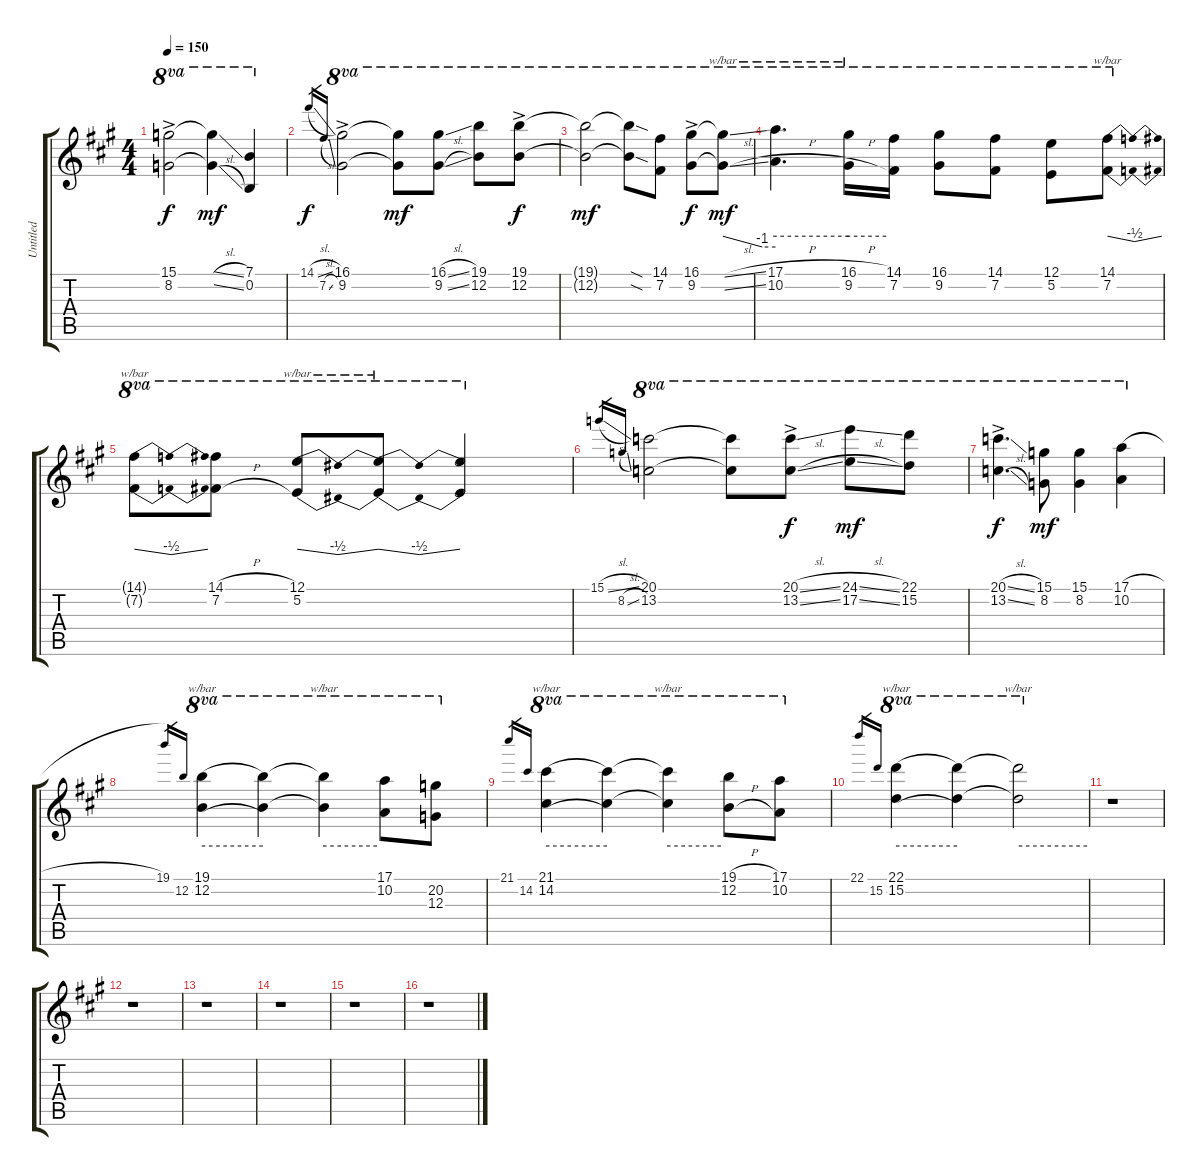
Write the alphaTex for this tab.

\track ("Untitled" "Untitled") {instrument distortionguitar}
\staff {score tabs}
\tuning (E4 B3 G3 D3 A2 E2) {hide}
\ts (4 4)
\tempo 150
\clef g2
\ks a
(15.1{ac} 8.2{ac}).2{ot 8va dy f} (15.1{sl t} 8.2{sl t}).4{ot 8va dy mf} (7.1 0.2).4{ot 8va} |
14.1{sl}.16{gr dy f} 7.2{sl}.16{gr} (16.1{ac} 9.2{ac}).2{ot 8va} (16.1{t} 9.2{t}).8{ot 8va dy mf} (16.1{sl} 9.2{sl}).8{ot 8va} (19.1 12.2).8{ot 8va} (19.1{ac} 12.2{ac}).8{ot 8va dy f} |
(19.1{t} 12.2{t}).2{ot 8va dy mf} (19.1{sod t} 12.2{sod t}).8{ot 8va} (14.1 7.2).8{ot 8va} (16.1{ac} 9.2{ac}).8{ot 8va dy f} (16.1{sl t} 9.2{sl t}).8{tbe (custom default 0 0 45 -4 60 -4) ot 8va dy mf} |
(17.1{h} 10.2{h}).4{d tbe (hold default 0 0 60 0) ot 8va} (16.1{h} 9.2{h}).16{tbe (hold default 0 0 60 0) ot 8va} (14.1 7.2).16{ot 8va} (16.1 9.2).8{ot 8va} (14.1 7.2).8{ot 8va} (12.1 5.2).8{ot 8va} (14.1 7.2).8{tbe (dip default 0 0 30 -2 60 0) ot 8va} |
(14.1{t} 7.2{t}).8{tbe (dip default 0 0 30 -2 60 0) ot 8va} (14.1{h} 7.2{h}).8{ot 8va} (12.1 5.2).8{tbe (dip default 0 0 30 -2 60 0) ot 8va} (12.1{t} 5.2{t}).8{tbe (dip default 0 0 30 -2 60 0) ot 8va} (12.1{t} 5.2{t}).2{ot 8va} |
15.1{sl}.16{gr} 8.2{sl}.16{gr} (20.1 13.2).2{ot 8va} (20.1{t} 13.2{t}).8{ot 8va} (20.1{sl ac} 13.2{sl ac}).8{ot 8va dy f} (24.1{sl} 17.2{sl}).8{ot 8va dy mf} (22.1 15.2).8{ot 8va} |
(20.1{sl ac} 13.2{sl ac}).4{d ot 8va dy f} (15.1 8.2).8{ot 8va dy mf} (15.1 8.2).4{ot 8va} (17.1{h} 10.2).4{ot 8va} |
19.1.16{gr} 12.2.16{gr} (19.1 12.2).4{tbe (hold default 0 0 60 0) ot 8va} (19.1{t} 12.2{t}).4{ot 8va} (19.1{t} 12.2{t}).4{tbe (hold default 0 0 60 0) ot 8va} (17.1 10.2).8{ot 8va} (20.2 12.3).8{ot 8va} |
21.1.16{gr} 14.2.16{gr} (21.1 14.2).4{tbe (hold default 0 0 60 0) ot 8va} (21.1{t} 14.2{t}).4{ot 8va} (21.1{t} 14.2{t}).4{tbe (hold default 0 0 60 0) ot 8va} (19.1{h} 12.2{h}).8{ot 8va} (17.1 10.2).8{ot 8va} |
22.1.16{gr} 15.2.16{gr} (22.1 15.2).4{tbe (hold default 0 0 60 0) ot 8va} (22.1{t} 15.2{t}).4{ot 8va} (22.1{t} 15.2{t}).2{tbe (hold default 0 0 60 0) ot 8va} |
r.1 |
r.1 |
r.1 |
r.1 |
r.1 |
r.1
